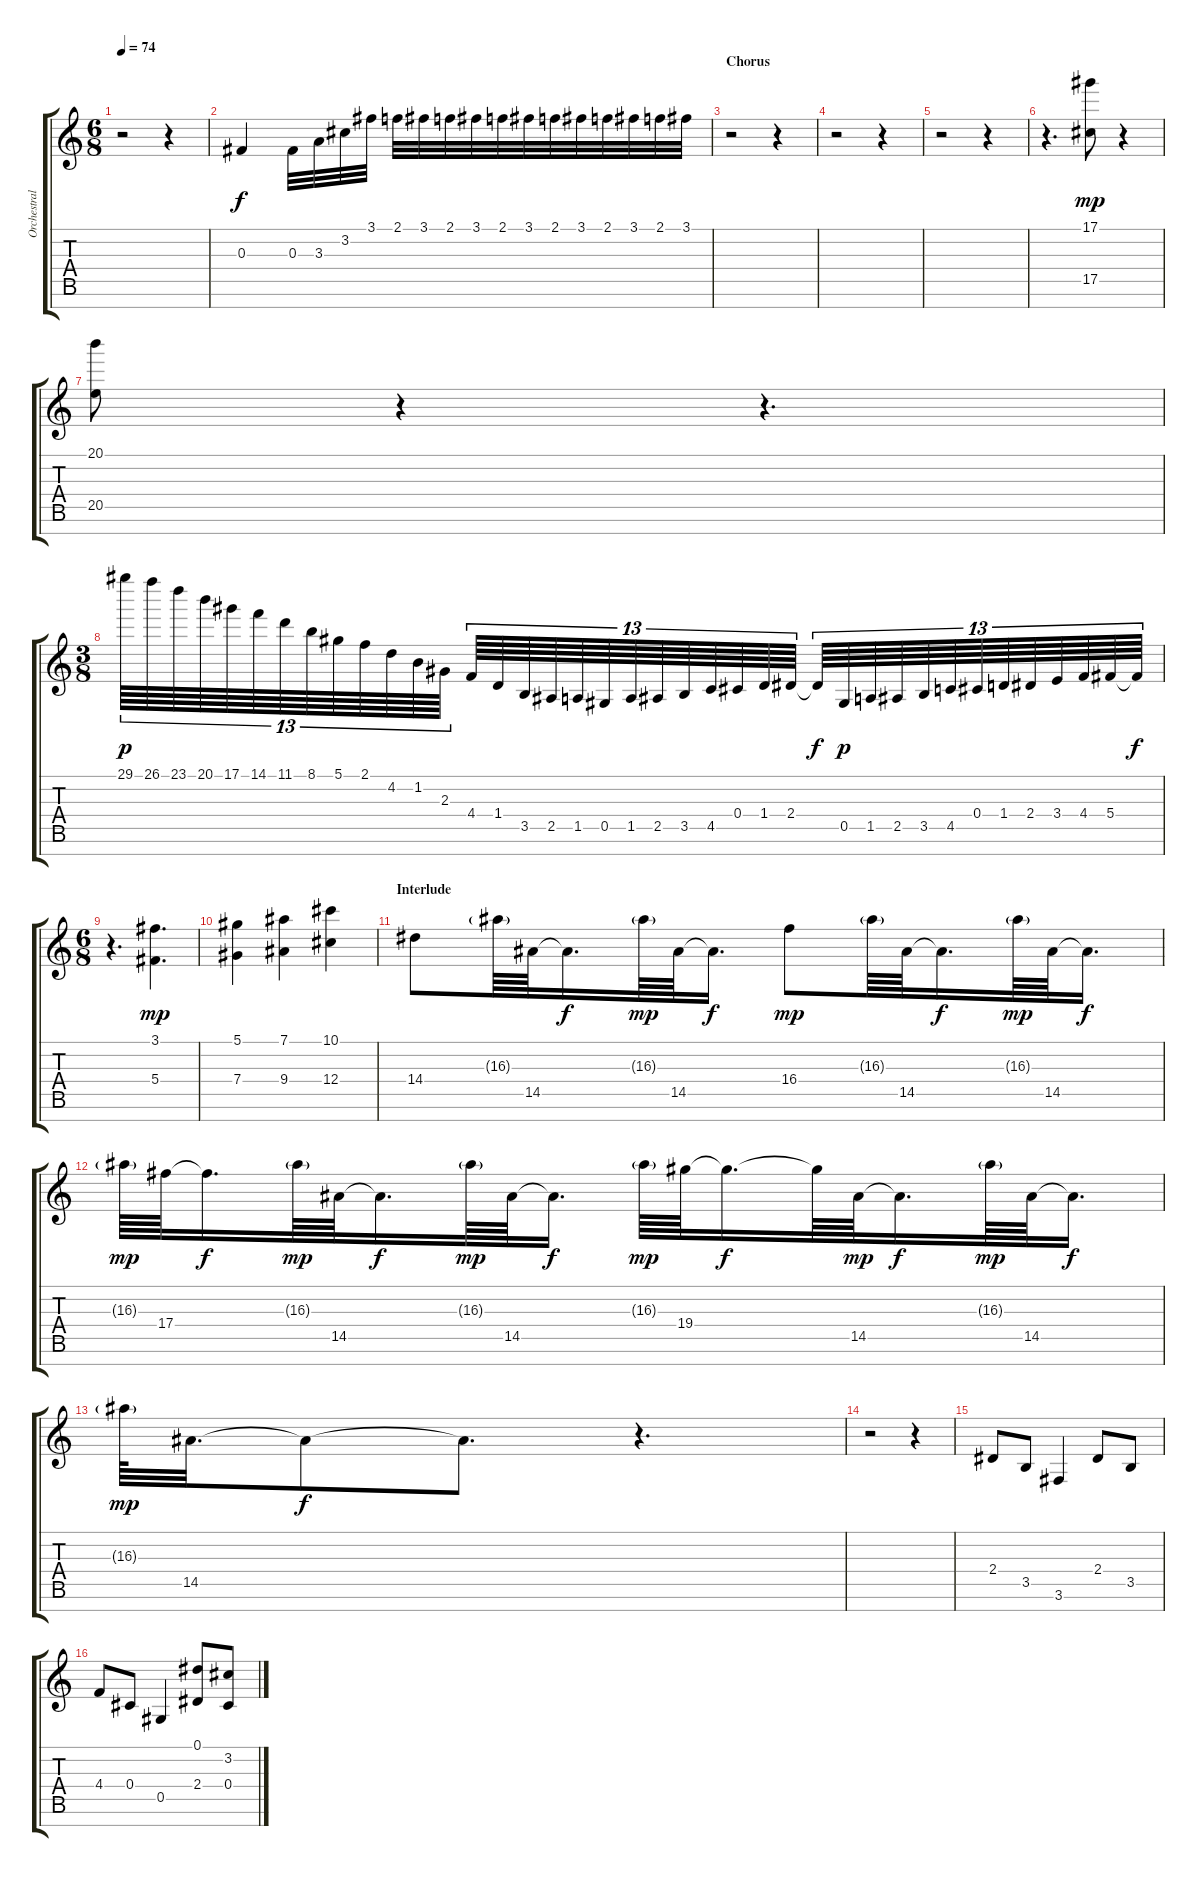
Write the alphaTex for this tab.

\track ("Orchestral Harp (SF Symphony)" "Orchestral") {instrument orchestralharp}
\staff {score tabs}
\tuning (Eb5 Bb4 Gb4 Db4 Ab3 Eb3 Bb2) {hide}
\ts (6 8)
\tempo 74
\clef g2
\ks c
r.2{dy mp} r.4 |
0.3.4{dy f} 0.3.32 3.3.32 3.2.32 3.1.32 2.1.32 3.1.32 2.1.32 3.1.32 2.1.32 3.1.32 2.1.32 3.1.32 2.1.32 3.1.32 2.1.32 3.1.32 |
\section ("" "Chorus")
r.2 r.4 |
r.2 r.4 |
r.2 r.4 |
r.4{d} (17.1 17.5).8{dy mp} r.4 |
(20.1 20.5).8 r.4 r.4{d} |
\ts (3 8)
29.1.64{tu (13 8) dy p} 26.1.64{tu (13 8)} 23.1.64{tu (13 8)} 20.1.64{tu (13 8)} 17.1.64{tu (13 8)} 14.1.64{tu (13 8)} 11.1.64{tu (13 8)} 8.1.64{tu (13 8)} 5.1.64{tu (13 8)} 2.1.64{tu (13 8)} 4.2.64{tu (13 8)} 1.2.64{tu (13 8)} 2.3.64{tu (13 8)} 4.4.64{tu (13 8)} 1.4.64{tu (13 8)} 3.5.64{tu (13 8)} 2.5.64{tu (13 8)} 1.5.64{tu (13 8)} 0.5.64{tu (13 8)} 1.5.64{tu (13 8)} 2.5.64{tu (13 8)} 3.5.64{tu (13 8)} 4.5.64{tu (13 8)} 0.4.64{tu (13 8)} 1.4.64{tu (13 8)} 2.4.64{tu (13 8)} 2.4{t}.64{tu (13 8) dy f} 0.5.64{tu (13 8) dy p} 1.5.64{tu (13 8)} 2.5.64{tu (13 8)} 3.5.64{tu (13 8)} 4.5.64{tu (13 8)} 0.4.64{tu (13 8)} 1.4.64{tu (13 8)} 2.4.64{tu (13 8)} 3.4.64{tu (13 8)} 4.4.64{tu (13 8)} 5.4.64{tu (13 8)} 5.4{t}.64{tu (13 8) dy f} |
\ts (6 8)
r.4{d} (3.1 5.4).4{d dy mp} |
(5.1 7.4).4 (7.1 9.4).4 (10.1 12.4).4 |
\section ("" "Interlude")
14.4.8 16.3{g}.64 14.5.64 14.5{t}.16{d dy f} 16.3{g}.64{dy mp} 14.5.64 14.5{t}.16{d dy f} 16.4.8{dy mp} 16.3{g}.64 14.5.64 14.5{t}.16{d dy f} 16.3{g}.64{dy mp} 14.5.64 14.5{t}.16{d dy f} |
16.3{g}.64{dy mp} 17.4.64 17.4{t}.16{d dy f} 16.3{g}.64{dy mp} 14.5.64 14.5{t}.16{d dy f} 16.3{g}.64{dy mp} 14.5.64 14.5{t}.16{d dy f} 16.3{g}.64{dy mp} 19.4.64 19.4{t}.16{d dy f} 19.4{t}.64 14.5.64{dy mp} 14.5{t}.16{d dy f} 16.3{g}.64{dy mp} 14.5.64 14.5{t}.16{d dy f} |
16.3{g}.64{dy mp} 14.5.32{d} 14.5{t}.8{dy f} 14.5{t}.8{d} r.4{d} |
r.2 r.4 |
2.4.8 3.5.8 3.6.4 2.4.8 3.5.8 |
4.4.8 0.4.8 0.5.4 (0.1 2.4).8 (3.2 0.4).8
